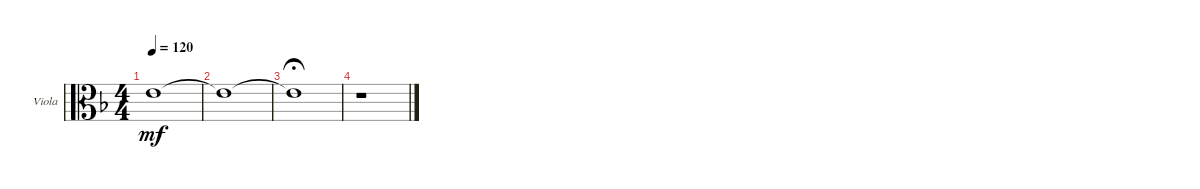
\defaultSystemsLayout 4
\bracketExtendMode groupsimilarinstruments
\multiBarRest
\firstSystemTrackNameOrientation horizontal
\otherSystemsTrackNameOrientation horizontal
\track ("Viola" "Viola") {multiBarRest instrument viola}
\staff {score}
\tuning (A4 D4 G3 C3)
\ts (4 4)
\tempo 120
\clef c3
\ks dminor
4.4.1{ot 8vb dy mf} |
4.4{t}.1{ot 8vb} |
4.4{t}.1{ot 8vb fermata (medium 0.5)} |
r.1
